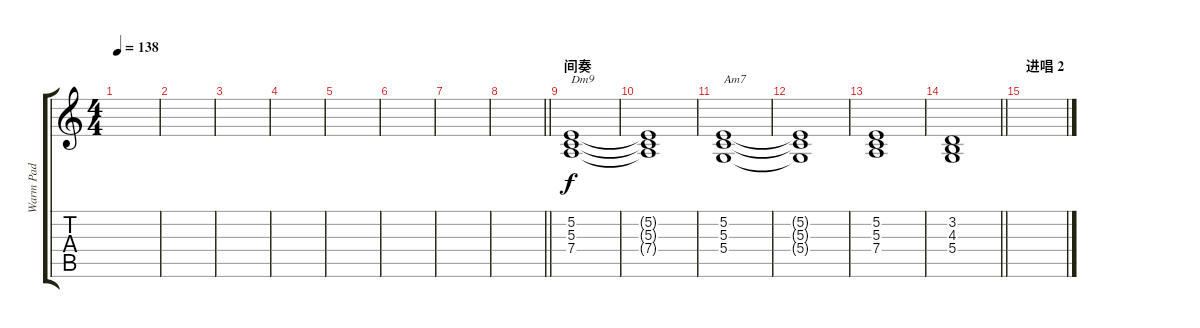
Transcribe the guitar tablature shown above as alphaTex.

\track ("Warm Pad" "Warm Pad") {instrument pad8sweep}
\staff {score tabs}
\tuning (E4 B3 G3 D3 A2 E2) {hide}
\ts (4 4)
\tempo 138
\clef g2
\ks c
|
|
|
|
|
|
|
\barLineRight lightlight
|
\section ("" "间奏")
(5.2 5.3 7.4).1{txt "Dm9"} |
(5.2{t} 5.3{t} 7.4{t}).1 |
(5.2 5.3 5.4).1{txt "Am7"} |
(5.2{t} 5.3{t} 5.4{t}).1 |
(5.2 5.3 7.4).1 |
\barLineRight lightlight
(3.2 4.3 5.4).1 |
\section ("" "进唱 2")
